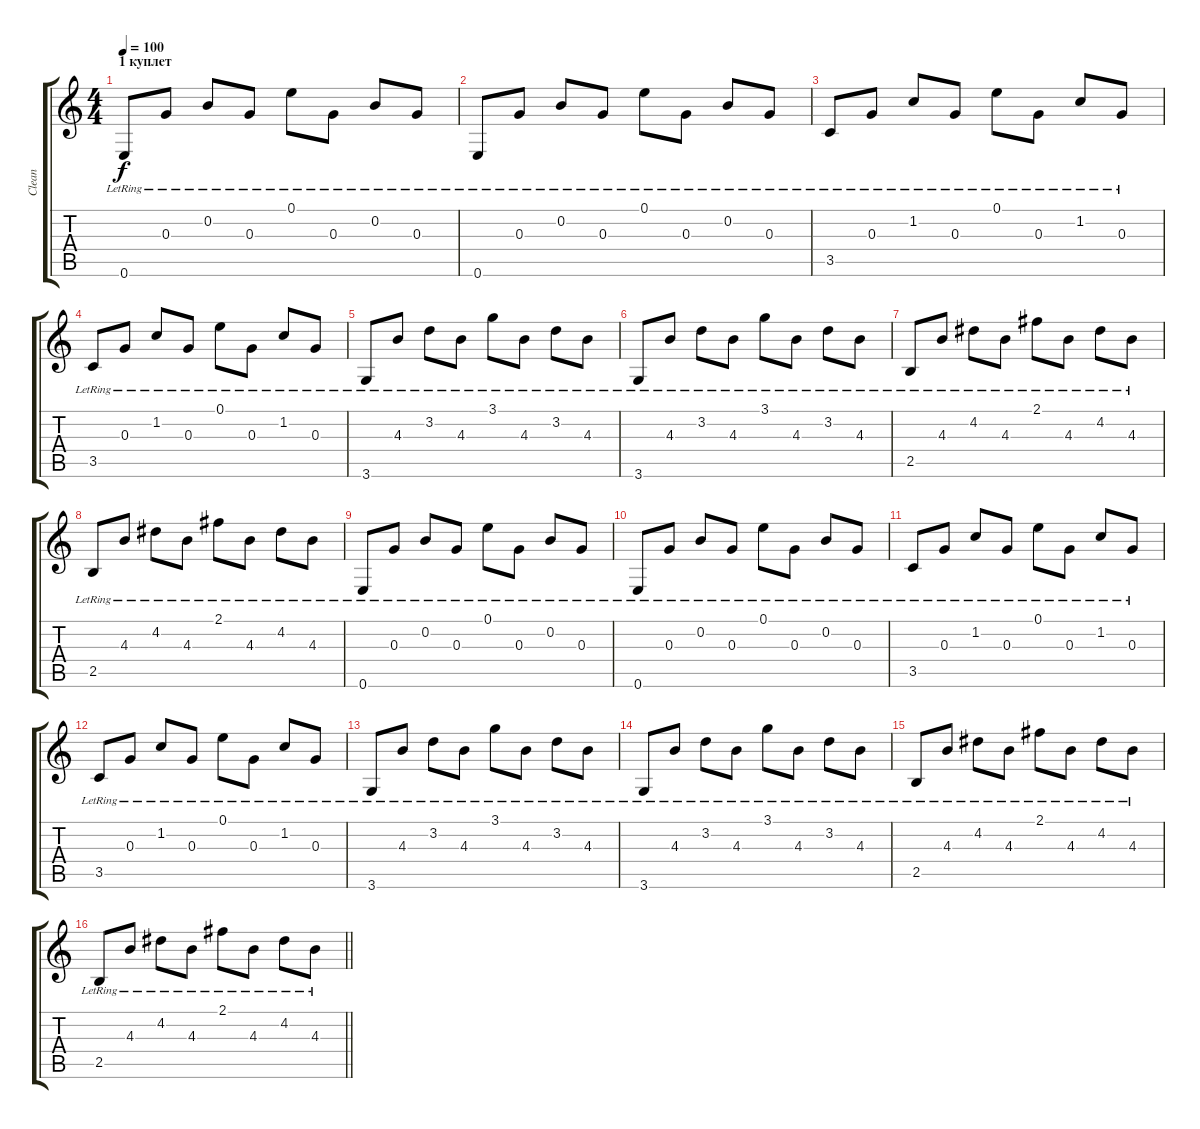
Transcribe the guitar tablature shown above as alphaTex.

\track ("Clean" "Clean") {instrument acousticguitarsteel}
\staff {score tabs}
\tuning (E4 B3 G3 D3 A2 E2) {hide}
\ts (4 4)
\section ("" "1 куплет")
\tempo 100
\clef g2
\ks c
0.6{lr}.8{dy f} 0.3{lr}.8 0.2{lr}.8 0.3{lr}.8 0.1{lr}.8 0.3{lr}.8 0.2{lr}.8 0.3{lr}.8 |
0.6{lr}.8 0.3{lr}.8 0.2{lr}.8 0.3{lr}.8 0.1{lr}.8 0.3{lr}.8 0.2{lr}.8 0.3{lr}.8 |
3.5{lr}.8 0.3{lr}.8 1.2{lr}.8 0.3{lr}.8 0.1{lr}.8 0.3{lr}.8 1.2{lr}.8 0.3{lr}.8 |
3.5{lr}.8 0.3{lr}.8 1.2{lr}.8 0.3{lr}.8 0.1{lr}.8 0.3{lr}.8 1.2{lr}.8 0.3{lr}.8 |
3.6{lr}.8 4.3{lr}.8 3.2{lr}.8 4.3{lr}.8 3.1{lr}.8 4.3{lr}.8 3.2{lr}.8 4.3{lr}.8 |
3.6{lr}.8 4.3{lr}.8 3.2{lr}.8 4.3{lr}.8 3.1{lr}.8 4.3{lr}.8 3.2{lr}.8 4.3{lr}.8 |
2.5{lr}.8 4.3{lr}.8 4.2{lr}.8 4.3{lr}.8 2.1{lr}.8 4.3{lr}.8 4.2{lr}.8 4.3{lr}.8 |
2.5{lr}.8 4.3{lr}.8 4.2{lr}.8 4.3{lr}.8 2.1{lr}.8 4.3{lr}.8 4.2{lr}.8 4.3{lr}.8 |
0.6{lr}.8 0.3{lr}.8 0.2{lr}.8 0.3{lr}.8 0.1{lr}.8 0.3{lr}.8 0.2{lr}.8 0.3{lr}.8 |
0.6{lr}.8 0.3{lr}.8 0.2{lr}.8 0.3{lr}.8 0.1{lr}.8 0.3{lr}.8 0.2{lr}.8 0.3{lr}.8 |
3.5{lr}.8 0.3{lr}.8 1.2{lr}.8 0.3{lr}.8 0.1{lr}.8 0.3{lr}.8 1.2{lr}.8 0.3{lr}.8 |
3.5{lr}.8 0.3{lr}.8 1.2{lr}.8 0.3{lr}.8 0.1{lr}.8 0.3{lr}.8 1.2{lr}.8 0.3{lr}.8 |
3.6{lr}.8 4.3{lr}.8 3.2{lr}.8 4.3{lr}.8 3.1{lr}.8 4.3{lr}.8 3.2{lr}.8 4.3{lr}.8 |
3.6{lr}.8 4.3{lr}.8 3.2{lr}.8 4.3{lr}.8 3.1{lr}.8 4.3{lr}.8 3.2{lr}.8 4.3{lr}.8 |
2.5{lr}.8 4.3{lr}.8 4.2{lr}.8 4.3{lr}.8 2.1{lr}.8 4.3{lr}.8 4.2{lr}.8 4.3{lr}.8 |
\barLineRight lightlight
2.5{lr}.8 4.3{lr}.8 4.2{lr}.8 4.3{lr}.8 2.1{lr}.8 4.3{lr}.8 4.2{lr}.8 4.3{lr}.8
